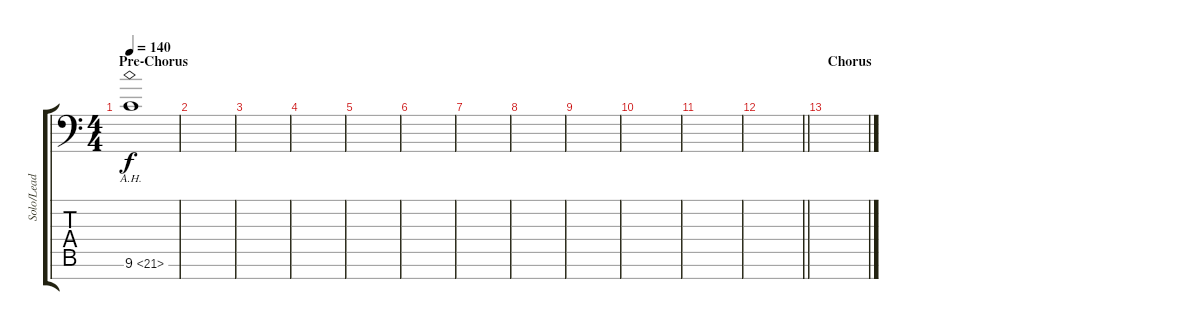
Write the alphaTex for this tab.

\track ("Solo/Lead" "Solo/Lead") {instrument overdrivenguitar}
\staff {score tabs}
\tuning (Eb4 Bb3 Gb3 Db3 Ab2 Eb2 Bb1) {hide}
\ts (4 4)
\section ("" "Pre-Chorus")
\tempo 140
\clef f4
\ks c
9.6{ah 12}.1{dy f} |
|
|
|
|
|
|
|
|
|
|
\barLineRight lightlight
|
\section ("" "Chorus")
